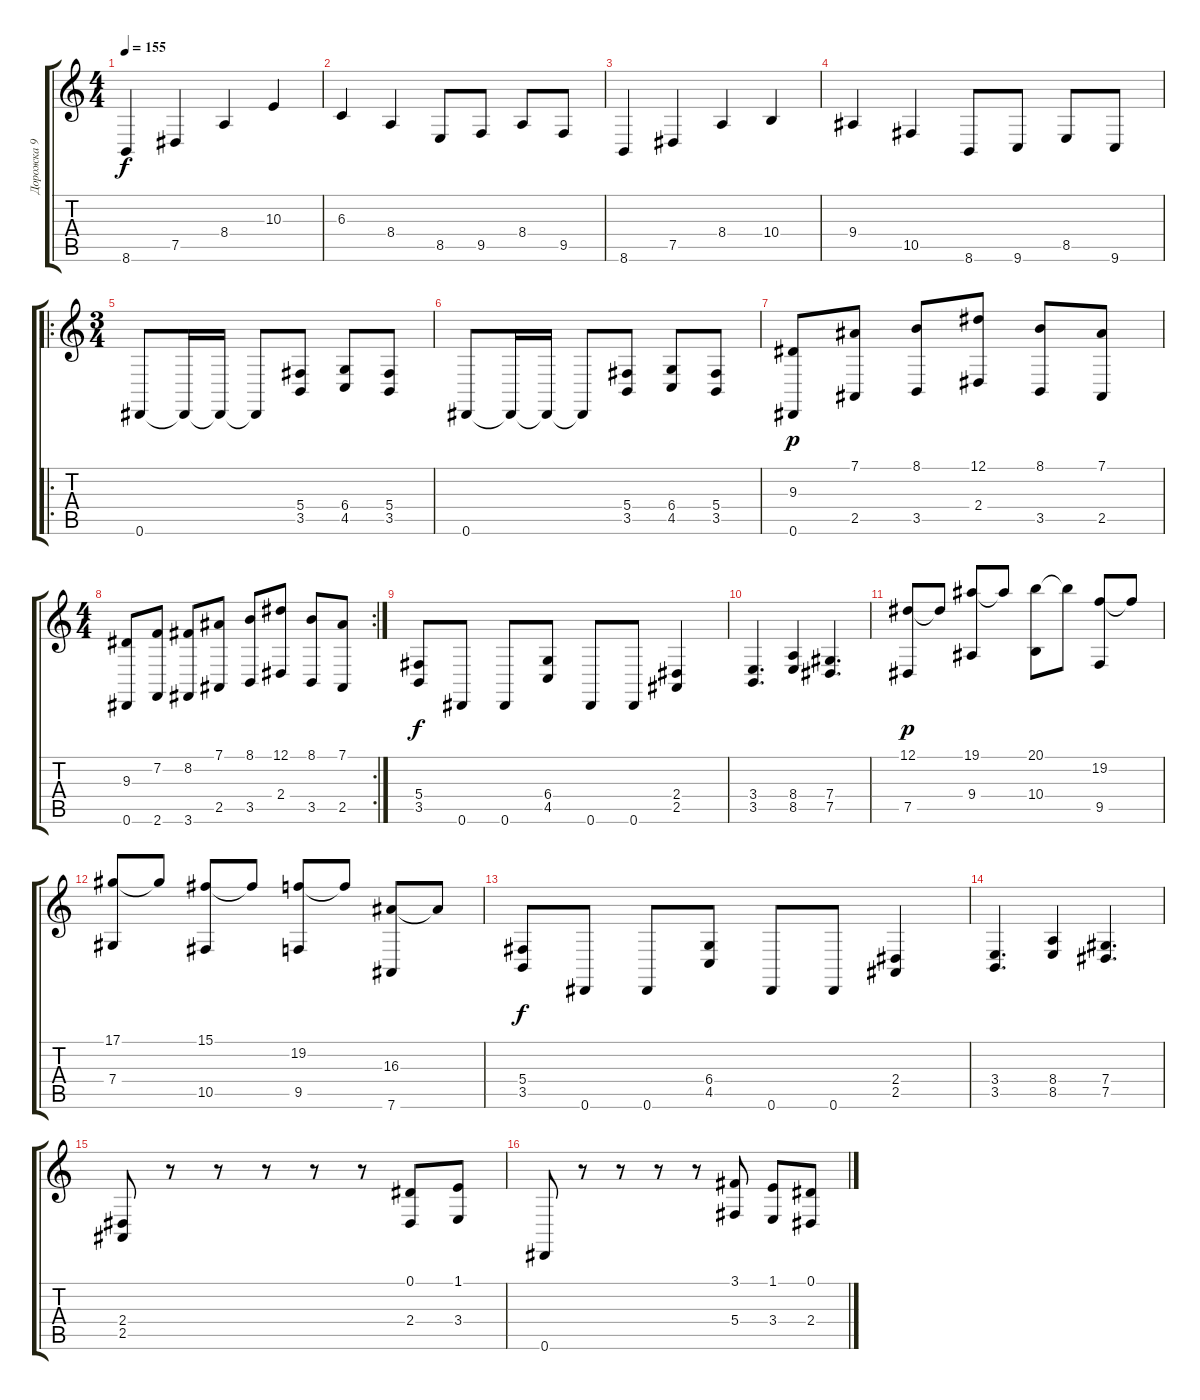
\track ("Дорожка 9" "Дорожка 9") {instrument stringensemble1}
\staff {score tabs}
\tuning (Eb4 Bb3 Gb3 Db3 Ab2 Eb2) {hide}
\ts (4 4)
\tempo 155
\clef g2
\ks c
8.6.4{dy f} 7.5.4 8.4.4 10.3.4 |
6.3.4 8.4.4 8.5.8 9.5.8 8.4.8 9.5.8 |
8.6.4 7.5.4 8.4.4 10.4.4 |
9.4.4 10.5.4 8.6.8 9.6.8 8.5.8 9.6.8 |
\ro
\ts (3 4)
0.6.8 0.6{t}.16 0.6{t}.16 0.6{t}.8 (5.4 3.5).8 (6.4 4.5).8 (5.4 3.5).8 |
0.6.8 0.6{t}.16 0.6{t}.16 0.6{t}.8 (5.4 3.5).8 (6.4 4.5).8 (5.4 3.5).8 |
(9.3 0.6).8{dy p} (7.1 2.5).8 (8.1 3.5).8 (12.1 2.4).8 (8.1 3.5).8 (7.1 2.5).8 |
\rc 2
\ts (4 4)
(9.3 0.6).8 (7.2 2.6).8 (8.2 3.6).8 (7.1 2.5).8 (8.1 3.5).8 (12.1 2.4).8 (8.1 3.5).8 (7.1 2.5).8 |
(5.4 3.5).8{dy f} 0.6.8 0.6.8 (6.4 4.5).8 0.6.8 0.6.8 (2.4 2.5).4 |
(3.4 3.5).4{d} (8.4 8.5).4 (7.4 7.5).4{d} |
(12.1 7.5).8{dy p} 12.1{t}.8 (19.1 9.4).8 19.1{t}.8 (20.1 10.4).8 20.1{t}.8 (19.2 9.5).8 19.2{t}.8 |
(17.1 7.4).8 17.1{t}.8 (15.1 10.5).8 15.1{t}.8 (19.2 9.5).8 19.2{t}.8 (16.3 7.6).8 16.3{t}.8 |
(5.4 3.5).8{dy f} 0.6.8 0.6.8 (6.4 4.5).8 0.6.8 0.6.8 (2.4 2.5).4 |
(3.4 3.5).4{d} (8.4 8.5).4 (7.4 7.5).4{d} |
(2.4 2.5).8 r.8 r.8 r.8 r.8 r.8 (0.1 2.4).8 (1.1 3.4).8 |
0.6.8 r.8 r.8 r.8 r.8 (3.1 5.4).8 (1.1 3.4).8 (0.1 2.4).8
